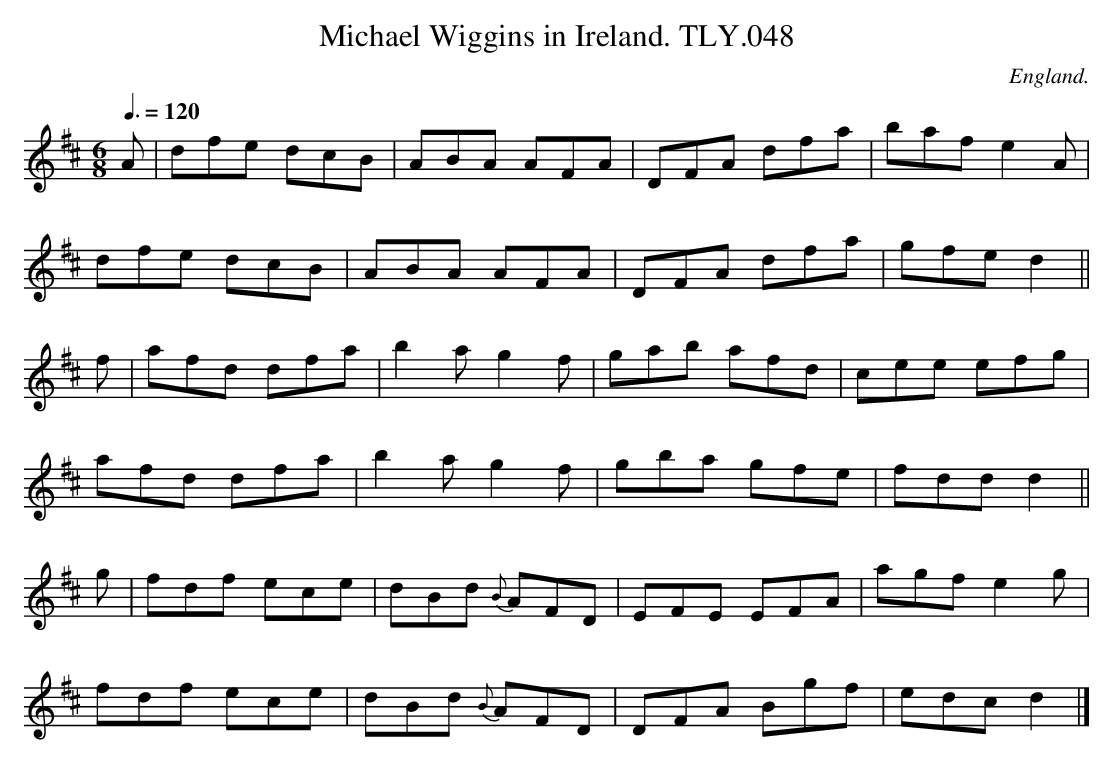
X:1
T:Michael Wiggins in Ireland. TLY.048
L:1/8
M:6/8
O:England.
Q:3/8=120
K:D
A|dfe dcB|ABA AFA| DFA dfa| baf e2A|!
dfe dcB|ABA AFA| DFA dfa|gfe d2||!
f|afd dfa| b2 a g2 f| gab afd| cee efg|!
afd dfa| b2 a g2 f| gba gfe| fdd d2||!
g| fdf ece| dBd {B}AFD| EFE EFA| agf e2g|!
fdf ece| dBd {B}AFD| DFA Bgf|edc d2|]
